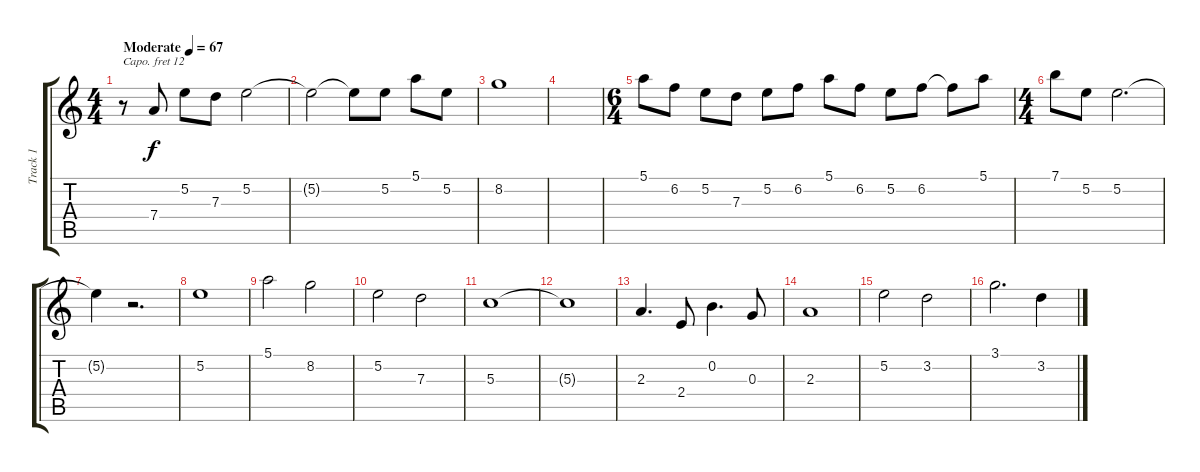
\track ("Track 1" "Track 1") {instrument flute}
\staff {score tabs}
\capo 12
\tuning (E4 B3 G3 D3 A2 E2) {hide}
\ts (4 4)
\tempo (67 "Moderate")
\clef g2
\ks c
r.8{dy f instrument flute} 7.4.8 5.2.8 7.3.8 5.2.2 |
5.2{t}.2 5.2{t}.8 5.2.8 5.1.8 5.2.8 |
8.2.1 |
|
\ts (6 4)
5.1.8 6.2.8 5.2.8 7.3.8 5.2.8 6.2.8 5.1.8 6.2.8 5.2.8 6.2.8 6.2{t}.8 5.1.8 |
\ts (4 4)
7.1.8 5.2.8 5.2.2{d} |
5.2{t}.4 r.2{d} |
5.2.1 |
5.1.2 8.2.2 |
5.2.2 7.3.2 |
5.3.1 |
5.3{t}.1 |
2.3.4{d} 2.4.8 0.2.4{d} 0.3.8 |
2.3.1 |
5.2.2 3.2.2 |
3.1.2{d} 3.2.4
